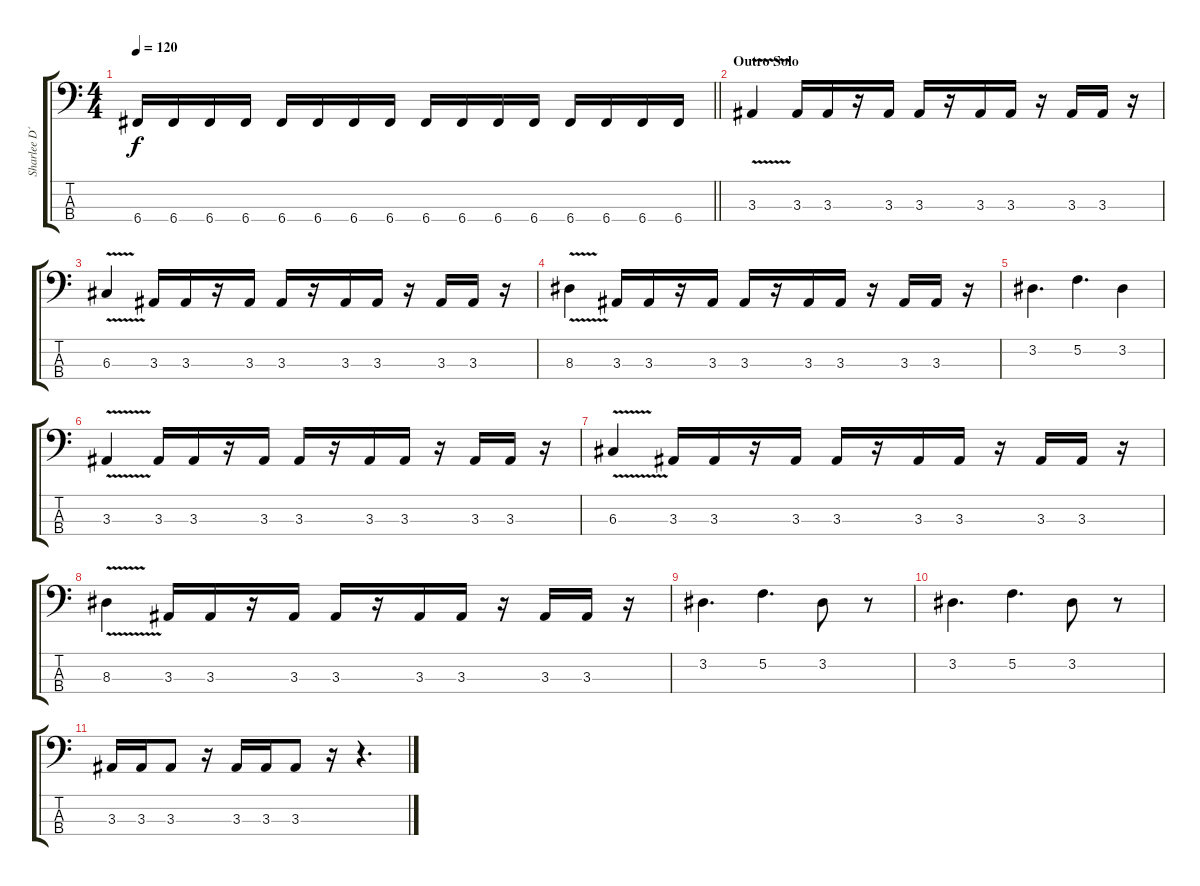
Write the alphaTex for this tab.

\track ("Sharlee D´Angelow (Bass)" "Sharlee D´") {instrument electricbasspick}
\staff {score tabs}
\tuning (F2 C2 G1 C1) {hide}
\ts (4 4)
\tempo 120
\clef f4
\barLineRight lightlight
\ks c
6.4.16{dy f} 6.4.16 6.4.16 6.4.16 6.4.16 6.4.16 6.4.16 6.4.16 6.4.16 6.4.16 6.4.16 6.4.16 6.4.16 6.4.16 6.4.16 6.4.16 |
\section ("" "Outro Solo")
3.3{v}.4 3.3.16 3.3.16 r.16 3.3.16 3.3.16 r.16 3.3.16 3.3.16 r.16 3.3.16 3.3.16 r.16 |
6.3{v}.4 3.3.16 3.3.16 r.16 3.3.16 3.3.16 r.16 3.3.16 3.3.16 r.16 3.3.16 3.3.16 r.16 |
8.3{v}.4 3.3.16 3.3.16 r.16 3.3.16 3.3.16 r.16 3.3.16 3.3.16 r.16 3.3.16 3.3.16 r.16 |
3.2.4{d} 5.2.4{d} 3.2.4 |
3.3{v}.4 3.3.16 3.3.16 r.16 3.3.16 3.3.16 r.16 3.3.16 3.3.16 r.16 3.3.16 3.3.16 r.16 |
6.3{v}.4 3.3.16 3.3.16 r.16 3.3.16 3.3.16 r.16 3.3.16 3.3.16 r.16 3.3.16 3.3.16 r.16 |
8.3{v}.4 3.3.16 3.3.16 r.16 3.3.16 3.3.16 r.16 3.3.16 3.3.16 r.16 3.3.16 3.3.16 r.16 |
3.2.4{d} 5.2.4{d} 3.2.8 r.8 |
3.2.4{d} 5.2.4{d} 3.2.8 r.8 |
3.3.16 3.3.16 3.3.8 r.16 3.3.16 3.3.16 3.3.8 r.16 r.4{d}
